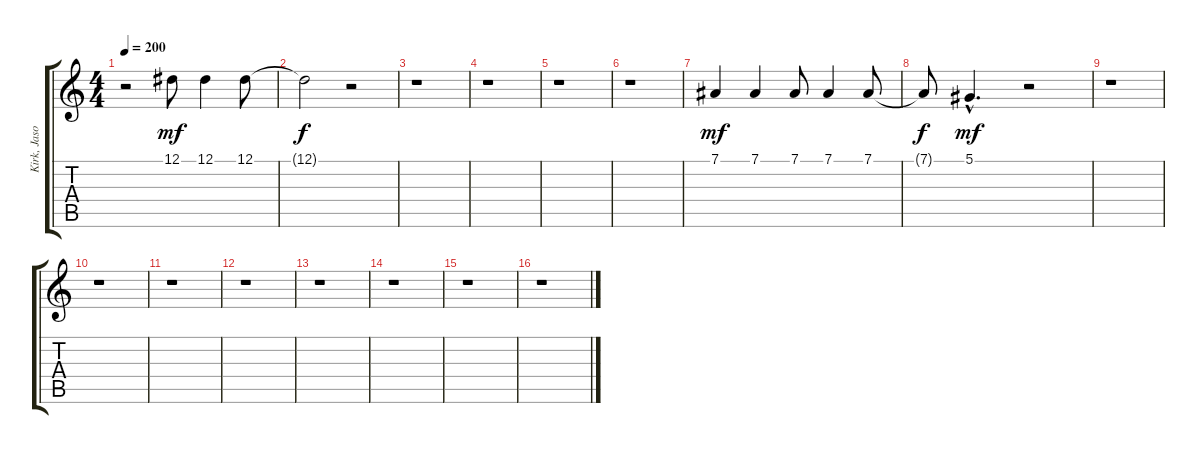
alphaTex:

\track ("Kirk, Jason and Lars Vocals" "Kirk, Jaso") {instrument choiraahs}
\staff {score tabs}
\tuning (Eb4 Bb3 Gb3 Db3 Ab2 Eb2) {hide}
\ts (4 4)
\tempo 200
\clef g2
\ks c
r.2{dy f} 12.1.8{dy mf} 12.1.4 12.1.8 |
12.1{t}.2{dy f} r.2 |
r.1 |
r.1 |
r.1 |
r.1 |
7.1.4{dy mf} 7.1.4 7.1.8 7.1.4 7.1.8 |
7.1{t}.8{dy f} 5.1{hac}.4{d dy mf} r.2 |
r.1 |
r.1 |
r.1 |
r.1 |
r.1 |
r.1 |
r.1 |
r.1
